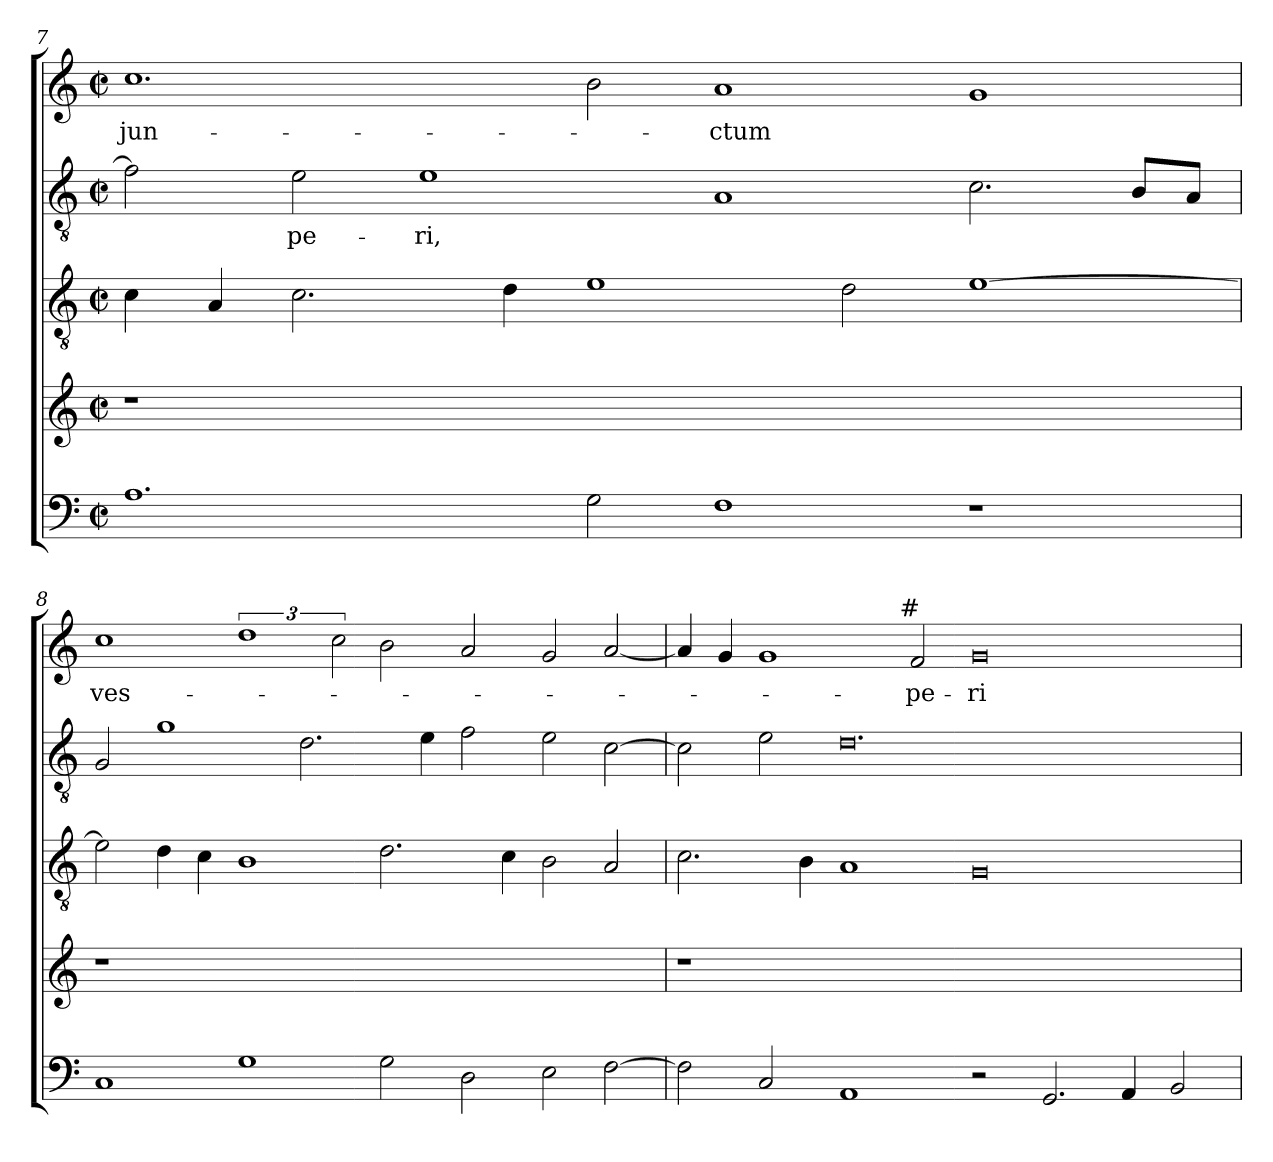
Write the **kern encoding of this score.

**kern	**kern	**kern	**kern	**text	**kern	**text
*part5	*part4	*part3	*part2	*part2	*part1	*part1
*staff5	*staff4	*staff3	*staff2	*staff2	*staff1	*staff1
*clefF4	*clefG2	*clefGv2	*clefGv2	*	*clefG2	*
*k[]	*k[]	*k[]	*k[]	*	*k[]	*
*C:	*C:	*C:	*C:	*	*C:	*
*M2/2	*M2/2	*M2/2	*M2/2	*	*M2/2	*
*met(c|)	*met(c|)	*met(c|)	*met(c|)	*	*met(c|)	*
=7	=7	=7	=7	=7	=7	=7
!	!	!	!	!	!	!LO:LY:b
1.A	1r	4c\	2f\]	.	1.cc	jun-
.	.	4A/	.	.	.	.
!	!	!	!	!LO:LY:b	!	!
.	.	2.c\	2e\	-pe-	.	.
!	!	!	!	!LO:LY:b	!	!
.	0.ryy	.	1e	-ri,	.	.
.	.	4d\	.	.	.	.
2G\	.	1e	.	.	2b\	.
!	!	!	!	!	!	!LO:LY:b
1F	.	.	1A	.	1a	-ctum
.	.	2d\	.	.	.	.
1r	.	[<1e	2.c\	.	1g	.
.	.	.	8B/L	.	.	.
.	.	.	8A/J	.	.	.
!!LO:LB:g=z
=8	=8	=8	=8	=8	=8	=8
!	!	!	!	!	!	!LO:LY:b
1C	1r	2e\]	2G/	.	1cc	ves-
.	.	4d\	1g	.	.	.
.	.	4c\	.	.	.	.
1G	0.ryy	1B	.	.	3%2dd	.
.	.	.	2.d\	.	.	.
.	.	.	.	.	3cc\	.
2G\	.	2.d\	.	.	2b\	.
.	.	.	4e\	.	.	.
2D\	.	.	2f\	.	2a/	.
.	.	4c\	.	.	.	.
2E\	.	2B\	2e\	.	2g/	.
[>2F\	.	2A/	[>2c\	.	[<2a/	.
=9	=9	=9	=9	=9	=9	=9
*	*	*	*	*	*^	*
2F\]	1r	2.c\	2c\]	.	4a/]	1ryy	.
.	.	.	.	.	4g/	.	.
2C/	.	.	2e\	.	1g	.	.
.	.	4B\	.	.	.	.	.
1AA	0.ryy	1A	0.d	.	.	4...ryy	.
!	!	!	!	!	!	!LO:TX:a:t=#	!
.	.	.	.	.	.	1ryy	.
!	!	!	!	!	!	!	!LO:LY:b
.	.	.	.	.	2f/	.	-pe-
!	!	!	!	!	!	!	!LO:LY:b:rj
2r	.	0G	.	.	0g	.	-ri
.	.	.	.	.	.	1ryy	.
2.GG/	.	.	.	.	.	.	.
4AA/	.	.	.	.	.	.	.
.	.	.	.	.	.	2ryy	.
2BB/	.	.	.	.	.	.	.
.	.	.	.	.	.	32ryy	.
*	*	*	*	*	*v	*v	*
=	=	=	=	=	=	=
*-	*-	*-	*-	*-	*-	*-
